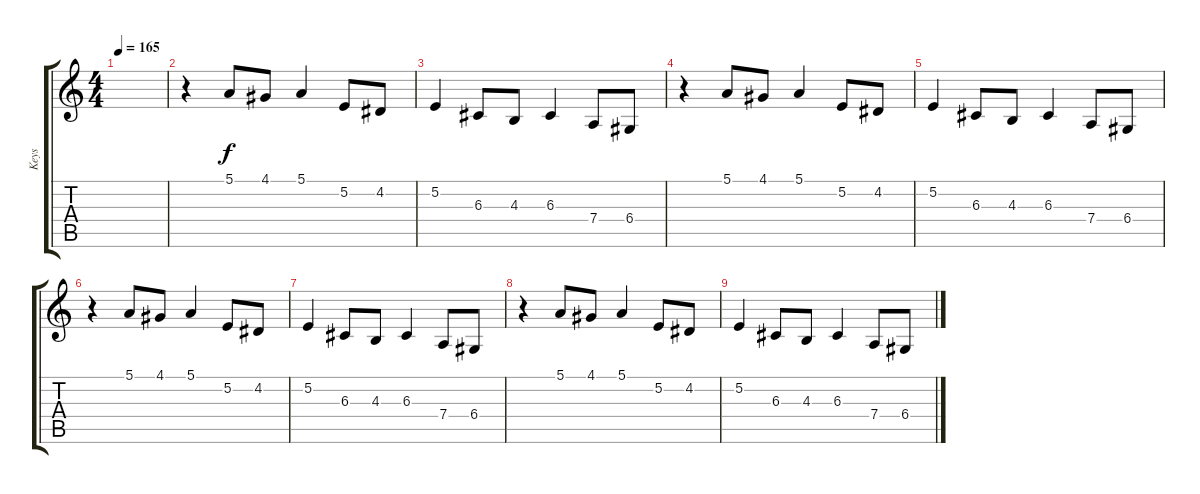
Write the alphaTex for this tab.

\track ("Keys" "Keys") {instrument lead2sawtooth}
\staff {score tabs}
\tuning (E4 B3 G3 D3 A2 E2) {hide}
\ts (4 4)
\tempo 165
\clef g2
\ks c
|
r.4 5.1.8 4.1.8 5.1.4 5.2.8 4.2.8 |
5.2.4 6.3.8 4.3.8 6.3.4 7.4.8 6.4.8 |
r.4 5.1.8 4.1.8 5.1.4 5.2.8 4.2.8 |
5.2.4 6.3.8 4.3.8 6.3.4 7.4.8 6.4.8 |
r.4 5.1.8 4.1.8 5.1.4 5.2.8 4.2.8 |
5.2.4 6.3.8 4.3.8 6.3.4 7.4.8 6.4.8 |
r.4 5.1.8 4.1.8 5.1.4 5.2.8 4.2.8 |
5.2.4 6.3.8 4.3.8 6.3.4 7.4.8 6.4.8
